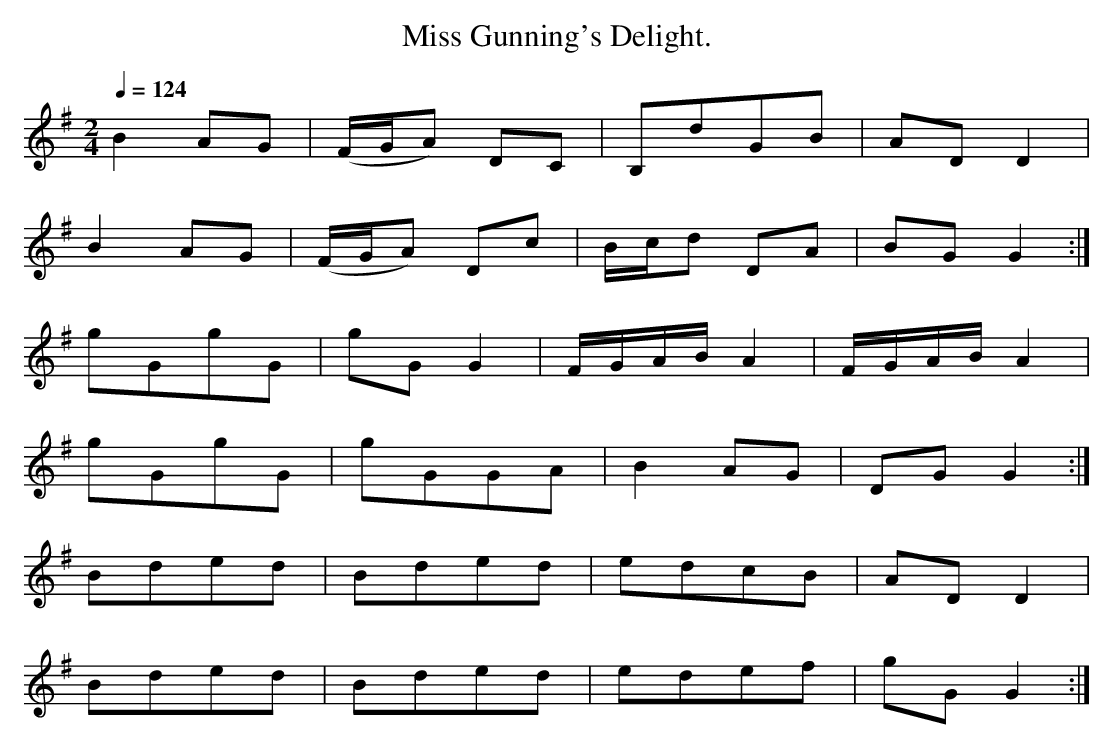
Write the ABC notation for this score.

X:1
T:Miss Gunning's Delight.
M:2/4
L:1/8
Q:1/4=124
K:G major
B2 AG|(F/G/A) DC|B,dGB      |AD       D2 |
B2 AG|(F/G/A) Dc|B/c/d    DA|BG       G2:|
gGgG | gGG2     |F/G/A/B/ A2|F/G/A/B/ A2 |
gGgG | gGGA     |B2       AG|DG       G2:|
Bded | Bded     |edcB       |AD       D2 |
Bded | Bded     |edef       |gG       G2:|
